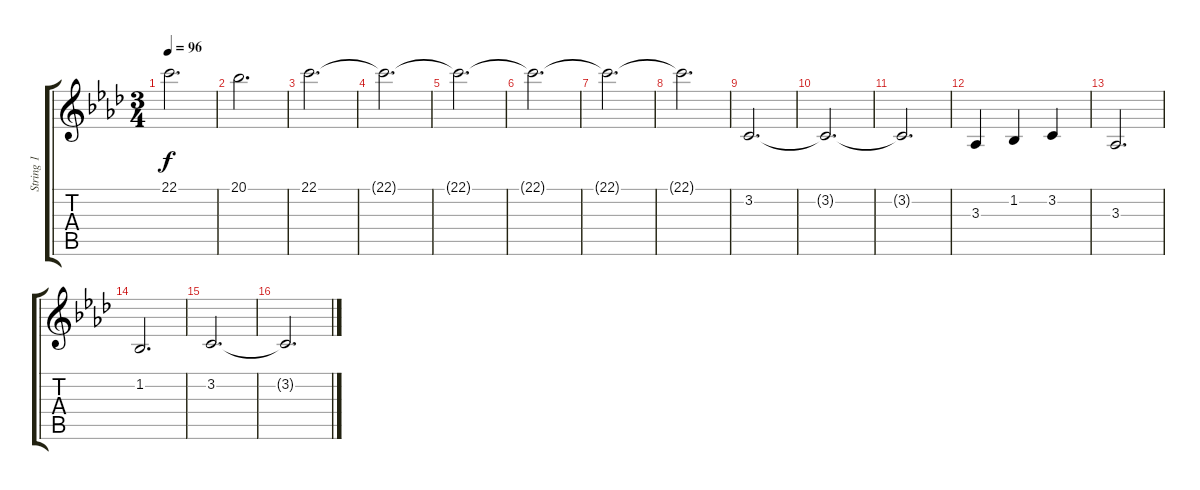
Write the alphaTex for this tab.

\track ("String 1" "String 1") {instrument stringensemble1}
\staff {score tabs}
\tuning (D4 A3 F3 C3 G2 D2) {hide}
\ts (3 4)
\tempo 96
\clef g2
\ks fminor
22.1.2{d dy f} |
20.1.2{d} |
22.1.2{d} |
22.1{t}.2{d} |
22.1{t}.2{d} |
22.1{t}.2{d} |
22.1{t}.2{d} |
22.1{t}.2{d} |
3.2.2{d} |
3.2{t}.2{d} |
3.2{t}.2{d} |
3.3.4 1.2.4 3.2.4 |
3.3.2{d} |
1.2.2{d} |
3.2.2{d} |
3.2{t}.2{d}
